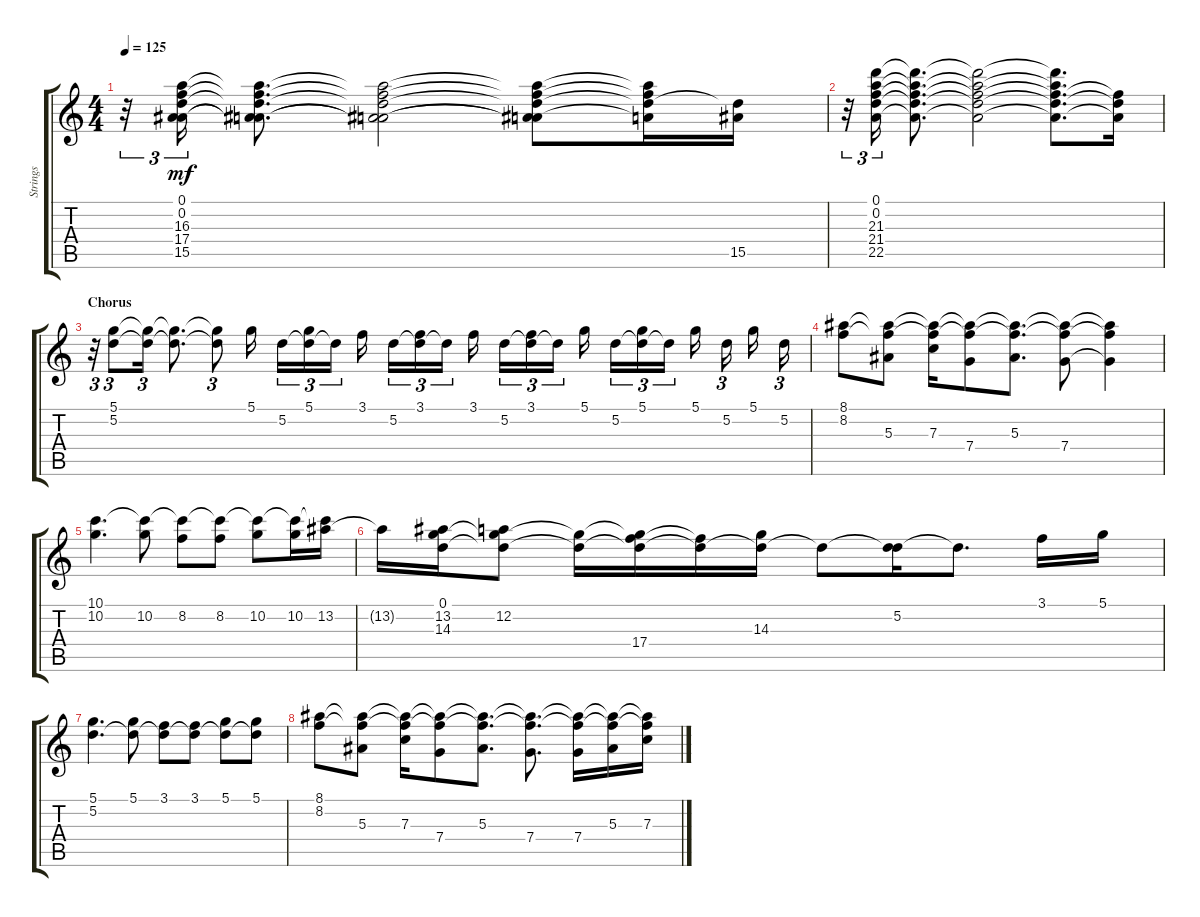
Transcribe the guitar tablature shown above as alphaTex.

\track ("Strings" "Strings") {instrument electricguitarclean}
\staff {score tabs}
\tuning (D4 A3 F3 C3 G2 C2) {hide}
\ts (4 4)
\tempo 125
\clef g2
\ks aminor
r.32{tu (3 2) dy mf} (0.1 0.2 16.3 17.4 15.5).16{tu (3 2)} (0.1{t} 0.2{t} 16.3{t} 17.4{t} 15.5{t}).8{d} (0.1{t} 0.2{t} 16.3{t} 17.4{t} 15.5{t}).2 (0.1{t} 0.2{t} 16.3{t} 17.4{t} 15.5{t}).8 (0.1{t} 0.2{t} 16.3{t} 17.4{t}).16 (0.1{t} 15.5).16 |
r.32{tu (3 2)} (0.1 0.2 21.3 21.4 22.5).16{tu (3 2)} (0.1{t} 0.2{t} 21.3{t} 21.4{t} 22.5{t}).8{d} (0.1{t} 0.2{t} 21.3{t} 21.4{t} 22.5{t}).2 (0.1{t} 0.2{t} 21.3{t} 21.4{t} 22.5{t}).8{d} (0.1{t} 0.2{t} 22.5{t}).16 |
\section ("" "Chorus")
r.32{tu (3 2)} (5.1 5.2).8{tu (3 2)} (5.1{t} 5.2{t}).16{tu (3 2)} (5.1{t} 5.2{t}).8{d} (5.1{t} 5.2{t}).8{tu (3 2)} 5.1.16 5.2.16{tu (3 2)} (5.1 5.2{t}).16{tu (3 2)} 5.2{t}.16{tu (3 2)} 3.1.16 5.2.16{tu (3 2)} (3.1 5.2{t}).16{tu (3 2)} 5.2{t}.16{tu (3 2)} 3.1.16 5.2.16{tu (3 2)} (3.1 5.2{t}).16{tu (3 2)} 5.2{t}.16{tu (3 2)} 5.1.16 5.2.16{tu (3 2)} (5.1 5.2{t}).16{tu (3 2)} 5.2{t}.16{tu (3 2)} 5.1.16 5.2.16{tu (3 2)} 5.1.16 5.2.16{tu (3 2)} |
(8.1 8.2).8 (8.1{t} 8.2{t} 5.3).8 (8.1{t} 8.2{t} 7.3).16 (8.1{t} 8.2{t} 7.4).8 (8.1{t} 8.2{t} 5.3).8{d} (8.1{t} 8.2{t} 7.4).8 (8.1{t} 8.2{t} 7.4{t}).4 |
(10.1 10.2).4{d} (10.1{t} 10.2).8 (10.1{t} 8.2).8 (10.1{t} 8.2).8 (10.1{t} 10.2).8 (10.1{t} 10.2).16 (10.1{t} 13.2).16 |
13.2{t}.16 (0.1 13.2 14.3).16 (0.1{t} 12.2 14.3{t}).8 (0.1{t} 14.3{t}).16 (0.1{t} 14.3{t} 17.4).16 (0.1{t} 17.4{t}).16 (0.1{t} 14.3).16 0.1{t}.8 (0.1{t} 5.2).16 5.2{t}.8{d} 3.1.16 5.1.16 |
(5.1 5.2).4{d} (5.1 5.2{t}).8 (3.1 5.2{t}).8 (3.1 5.2{t}).8 (5.1 5.2{t}).8 (5.1 5.2{t}).8 |
(8.1 8.2).8 (8.1{t} 8.2{t} 5.3).8 (8.1{t} 8.2{t} 7.3).16 (8.1{t} 8.2{t} 7.4).8 (8.1{t} 8.2{t} 5.3).8{d} (8.1{t} 8.2{t} 7.4).8{d} (8.1{t} 8.2{t} 7.4).16 (8.1{t} 8.2{t} 5.3).16 (8.1{t} 8.2{t} 7.3).16
